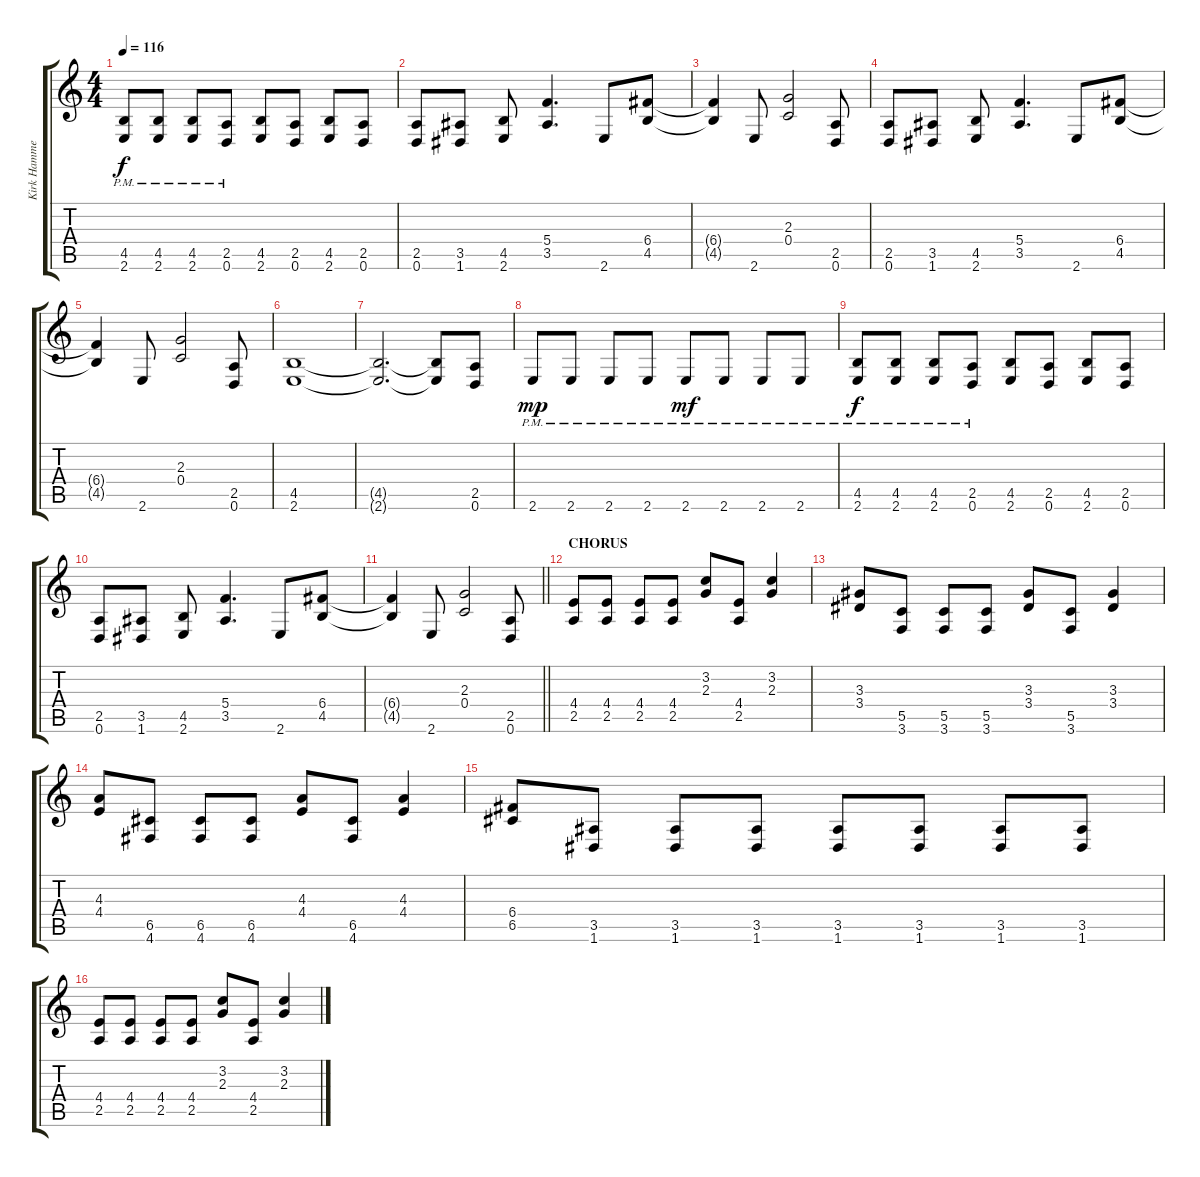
\track ("Kirk Hammet (Lead)" "Kirk Hamme") {instrument distortionguitar}
\staff {score tabs}
\tuning (D4 A3 F3 C3 G2 D2) {hide}
\ts (4 4)
\tempo 116
\clef g2
\ks c
(4.5{pm} 2.6{pm}).8{dy f} (4.5{pm} 2.6{pm}).8 (4.5{pm} 2.6{pm}).8 (2.5{pm} 0.6{pm}).8 (4.5 2.6).8 (2.5 0.6).8 (4.5 2.6).8 (2.5 0.6).8{volume 13} |
(2.5 0.6).8 (3.5 1.6).8 (4.5 2.6).8 (5.4 3.5).4{d} 2.6.8 (6.4 4.5).8 |
(6.4{t} 4.5{t}).4 2.6.8 (2.3 0.4).2 (2.5 0.6).8 |
(2.5 0.6).8 (3.5 1.6).8 (4.5 2.6).8 (5.4 3.5).4{d} 2.6.8 (6.4 4.5).8 |
(6.4{t} 4.5{t}).4 2.6.8 (2.3 0.4).2 (2.5 0.6).8 |
(4.5 2.6).1{volume 10} |
(4.5{t} 2.6{t}).2{d} (4.5{t} 2.6{t}).8 (2.5 0.6).8 |
2.6{pm}.8{dy mp} 2.6{pm}.8 2.6{pm}.8 2.6{pm}.8 2.6{pm}.8{dy mf} 2.6{pm}.8 2.6{pm}.8 2.6{pm}.8 |
(4.5{pm} 2.6{pm}).8{dy f} (4.5{pm} 2.6{pm}).8 (4.5{pm} 2.6{pm}).8 (2.5{pm} 0.6{pm}).8 (4.5 2.6).8 (2.5 0.6).8 (4.5 2.6).8 (2.5 0.6).8{volume 13} |
(2.5 0.6).8 (3.5 1.6).8 (4.5 2.6).8 (5.4 3.5).4{d} 2.6.8 (6.4 4.5).8 |
\barLineRight lightlight
(6.4{t} 4.5{t}).4 2.6.8 (2.3 0.4).2 (2.5 0.6).8 |
\section ("" "CHORUS")
(4.4 2.5).8 (4.4 2.5).8 (4.4 2.5).8 (4.4 2.5).8 (3.2 2.3).8 (4.4 2.5).8 (3.2 2.3).4 |
(3.3 3.4).8 (5.5 3.6).8 (5.5 3.6).8 (5.5 3.6).8 (3.3 3.4).8 (5.5 3.6).8 (3.3 3.4).4 |
(4.3 4.4).8 (6.5 4.6).8 (6.5 4.6).8 (6.5 4.6).8 (4.3 4.4).8 (6.5 4.6).8 (4.3 4.4).4 |
(6.4 6.5).8 (3.5 1.6).8 (3.5 1.6).8 (3.5 1.6).8 (3.5 1.6).8 (3.5 1.6).8 (3.5 1.6).8 (3.5 1.6).8 |
(4.4 2.5).8 (4.4 2.5).8 (4.4 2.5).8 (4.4 2.5).8 (3.2 2.3).8 (4.4 2.5).8 (3.2 2.3).4
